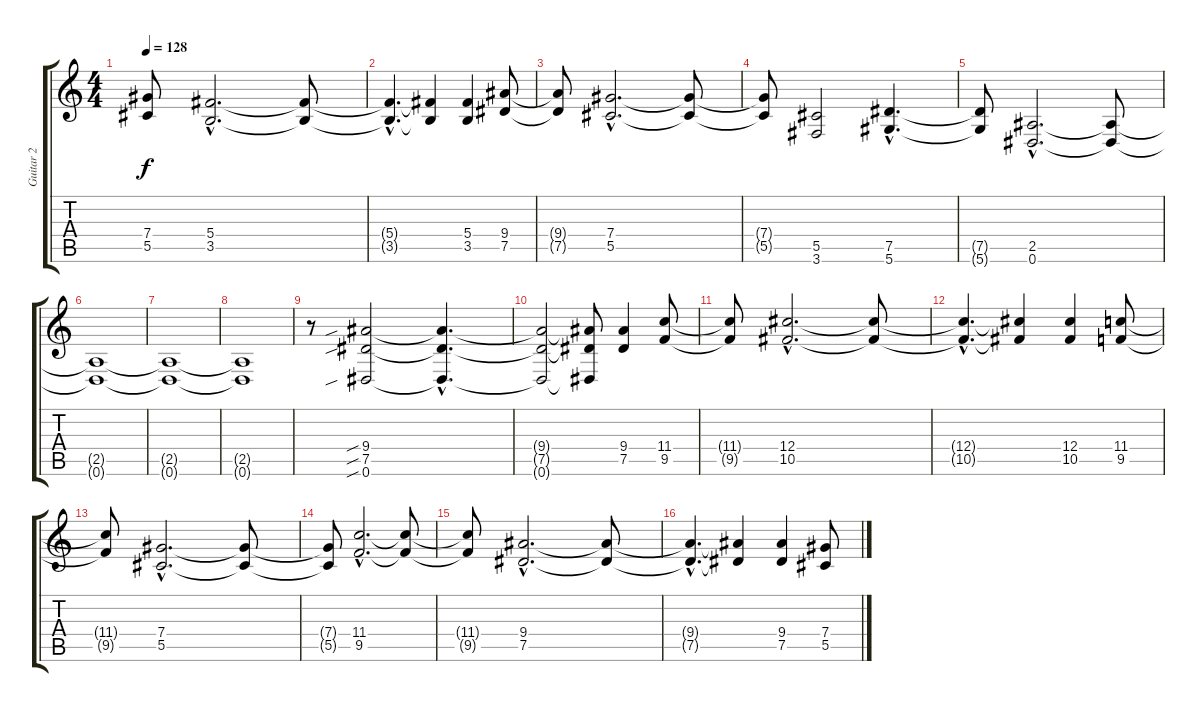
\track ("Guitar 2" "Guitar 2") {instrument overdrivenguitar}
\staff {score tabs}
\tuning (Eb4 Bb3 Gb3 Db3 Ab2 Eb2) {hide}
\ts (4 4)
\tempo 128
\clef g2
\ks c
(7.4{t} 5.5{t}).8{dy f} (5.4{hac} 3.5{hac}).2{d} (5.4{t} 3.5{t}).8 |
(5.4{hac t} 3.5{hac t}).4{d} (5.4{t} 3.5{t}).4 (5.4 3.5).4 (9.4 7.5).8 |
(9.4{t} 7.5{t}).8 (7.4{hac} 5.5{hac}).2{d} (7.4{t} 5.5{t}).8 |
(7.4{t} 5.5{t}).8 (5.5 3.6).2 (7.5{hac} 5.6{hac}).4{d} |
(7.5{t} 5.6{t}).8 (2.5{hac} 0.6{hac}).2{d} (2.5{t} 0.6{t}).8 |
(2.5{t} 0.6{t}).1 |
(2.5{t} 0.6{t}).1 |
(2.5{t} 0.6{t}).1 |
r.8 (9.4{sib} 7.5{sib} 0.6{sib}).2 (9.4{hac t} 7.5{hac t} 0.6{hac t}).4{d} |
(9.4{t} 7.5{t} 0.6{t}).2 (9.4{t} 7.5{t} 0.6{t}).8 (9.4 7.5).4 (11.4 9.5).8 |
(11.4{t} 9.5{t}).8 (12.4{hac} 10.5{hac}).2{d} (12.4{t} 10.5{t}).8 |
(12.4{hac t} 10.5{hac t}).4{d} (12.4{t} 10.5{t}).4 (12.4 10.5).4 (11.4 9.5).8 |
(11.4{t} 9.5{t}).8 (7.4{hac} 5.5{hac}).2{d} (7.4{t} 5.5{t}).8 |
(7.4{t} 5.5{t}).8 (11.4{hac} 9.5{hac}).2{d} (11.4{t} 9.5{t}).8 |
(11.4{t} 9.5{t}).8 (9.4{hac} 7.5{hac}).2{d} (9.4{t} 7.5{t}).8 |
(9.4{hac t} 7.5{hac t}).4{d} (9.4{t} 7.5{t}).4 (9.4 7.5).4 (7.4 5.5).8
